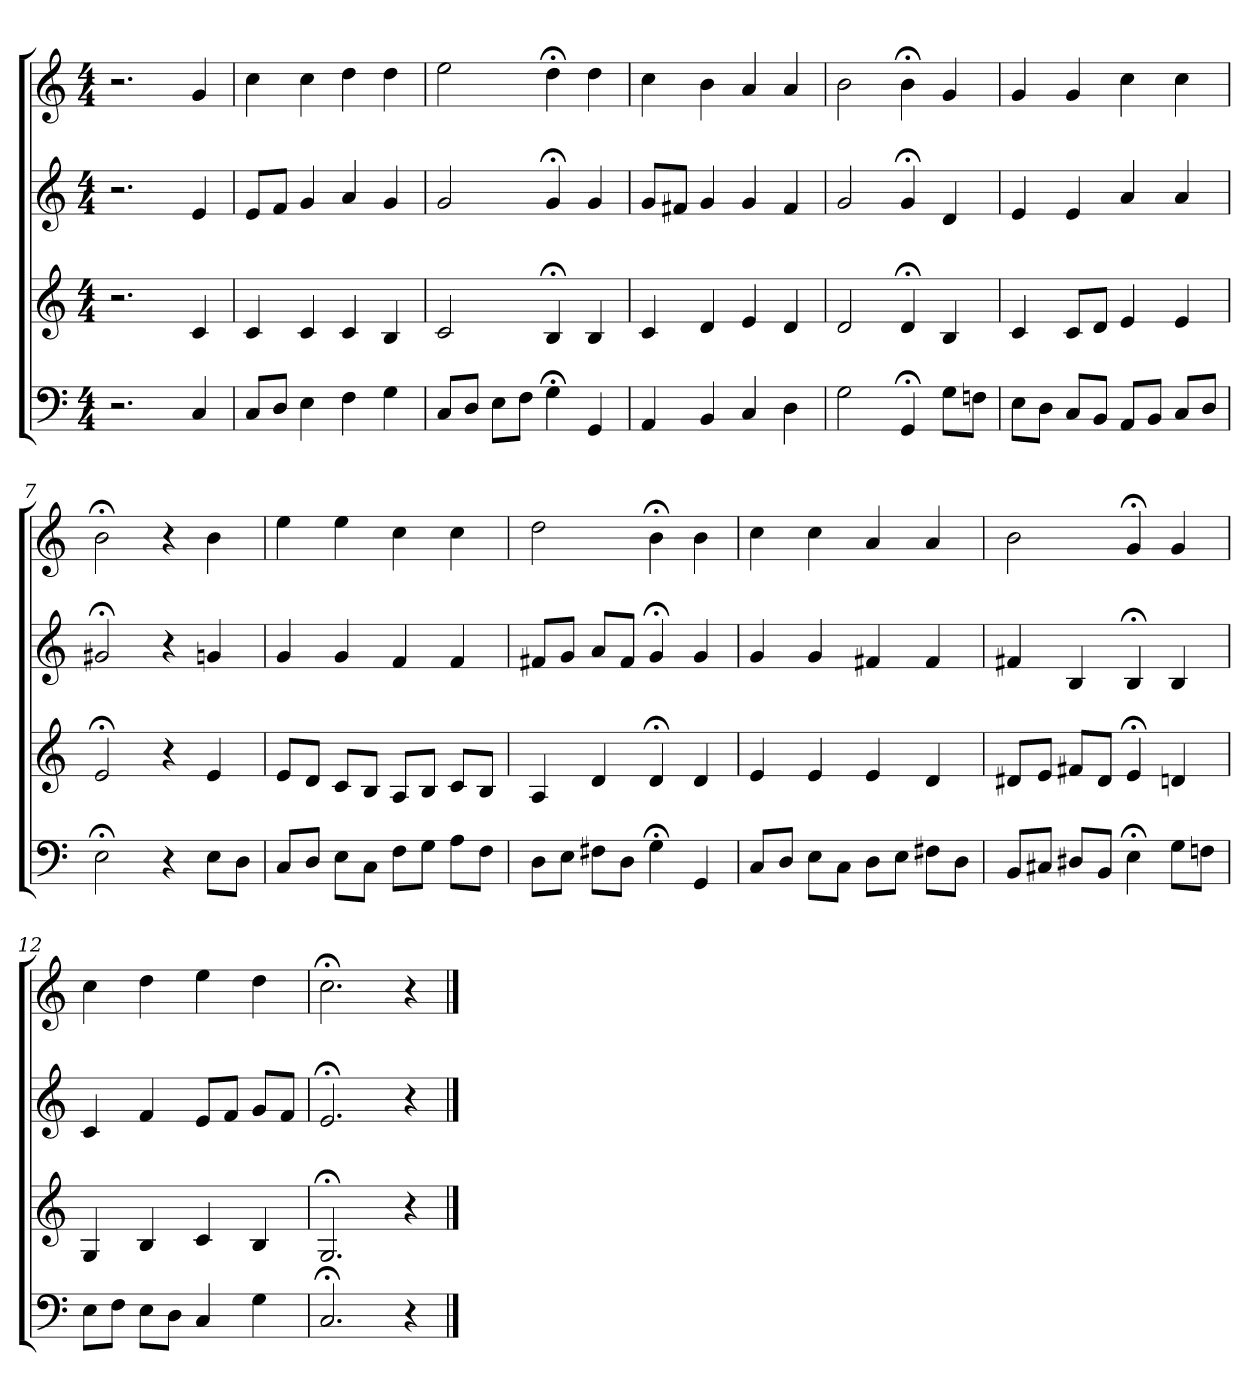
**kern	**kern	**kern	**kern
*part4	*part3	*part2	*part1
*staff4	*staff3	*staff2	*staff1
*clefF4	*clefG2	*clefG2	*clefG2
*M4/4	*M4/4	*M4/4	*M4/4
=1	=1	=1	=1
2.r	2.r	2.r	2.r
4C	4c	4e	4g
=2	=2	=2	=2
8C/L	4c	8e/L	4cc
8D/J	.	8f/J	.
4E	4c	4g	4cc
4F	4c	4a	4dd
4G	4B	4g	4dd
=3	=3	=3	=3
8C/L	2c	2g	2ee
8D/J	.	.	.
8E\L	.	.	.
8F\J	.	.	.
4G;<	4B;<	4g;<	4dd;<
4GG	4B	4g	4dd
=4	=4	=4	=4
4AA	4c	8g/L	4cc
.	.	8f#X/J	.
4BB	4d	4g	4b
4C	4e	4g	4a
4D	4d	4f#	4a
=5	=5	=5	=5
2G	2d	2g	2b
4GG;<	4d;<	4g;<	4b;<
8G\L	4B	4d	4g
8Fn\J	.	.	.
=6	=6	=6	=6
8E\L	4c	4e	4g
8D\J	.	.	.
8C/L	8c/L	4e	4g
8BB/J	8d/J	.	.
8AA/L	4e	4a	4cc
8BB/J	.	.	.
8C/L	4e	4a	4cc
8D/J	.	.	.
=7	=7	=7	=7
2E;<	2e;<	2g#X;<	2b;<
4r	4r	4r	4r
8E\L	4e	4gn	4b
8D\J	.	.	.
=8	=8	=8	=8
8C/L	8e/L	4g	4ee
8D/J	8d/J	.	.
8E\L	8c/L	4g	4ee
8C\J	8B/J	.	.
8F\L	8A/L	4f	4cc
8G\J	8B/J	.	.
8A\L	8c/L	4f	4cc
8F\J	8B/J	.	.
=9	=9	=9	=9
8D\L	4A	8f#X/L	2dd
8E\J	.	8g/J	.
8F#X\L	4d	8a/L	.
8D\J	.	8f#/J	.
4G;<	4d;<	4g;<	4b;<
4GG	4d	4g	4b
=10	=10	=10	=10
8C/L	4e	4g	4cc
8D/J	.	.	.
8E\L	4e	4g	4cc
8C\J	.	.	.
8D\L	4e	4f#X	4a
8E\J	.	.	.
8F#X\L	4d	4f#	4a
8D\J	.	.	.
=11	=11	=11	=11
8BB/L	8d#X/L	4f#X	2b
8C#X/J	8e/J	.	.
8D#X/L	8f#X/L	4B	.
8BB/J	8d#/J	.	.
4E;<	4e;<	4B;<	4g;<
8G\L	4dn	4B	4g
8Fn\J	.	.	.
=12	=12	=12	=12
8E\L	4G	4c	4cc
8F\J	.	.	.
8E\L	4B	4f	4dd
8D\J	.	.	.
4C	4c	8e/L	4ee
.	.	8f/J	.
4G	4B	8g/L	4dd
.	.	8f/J	.
=13	=13	=13	=13
2.C;<	2.G;<	2.e;<	2.cc;<
4r	4r	4r	4r
==	==	==	==
*-	*-	*-	*-
